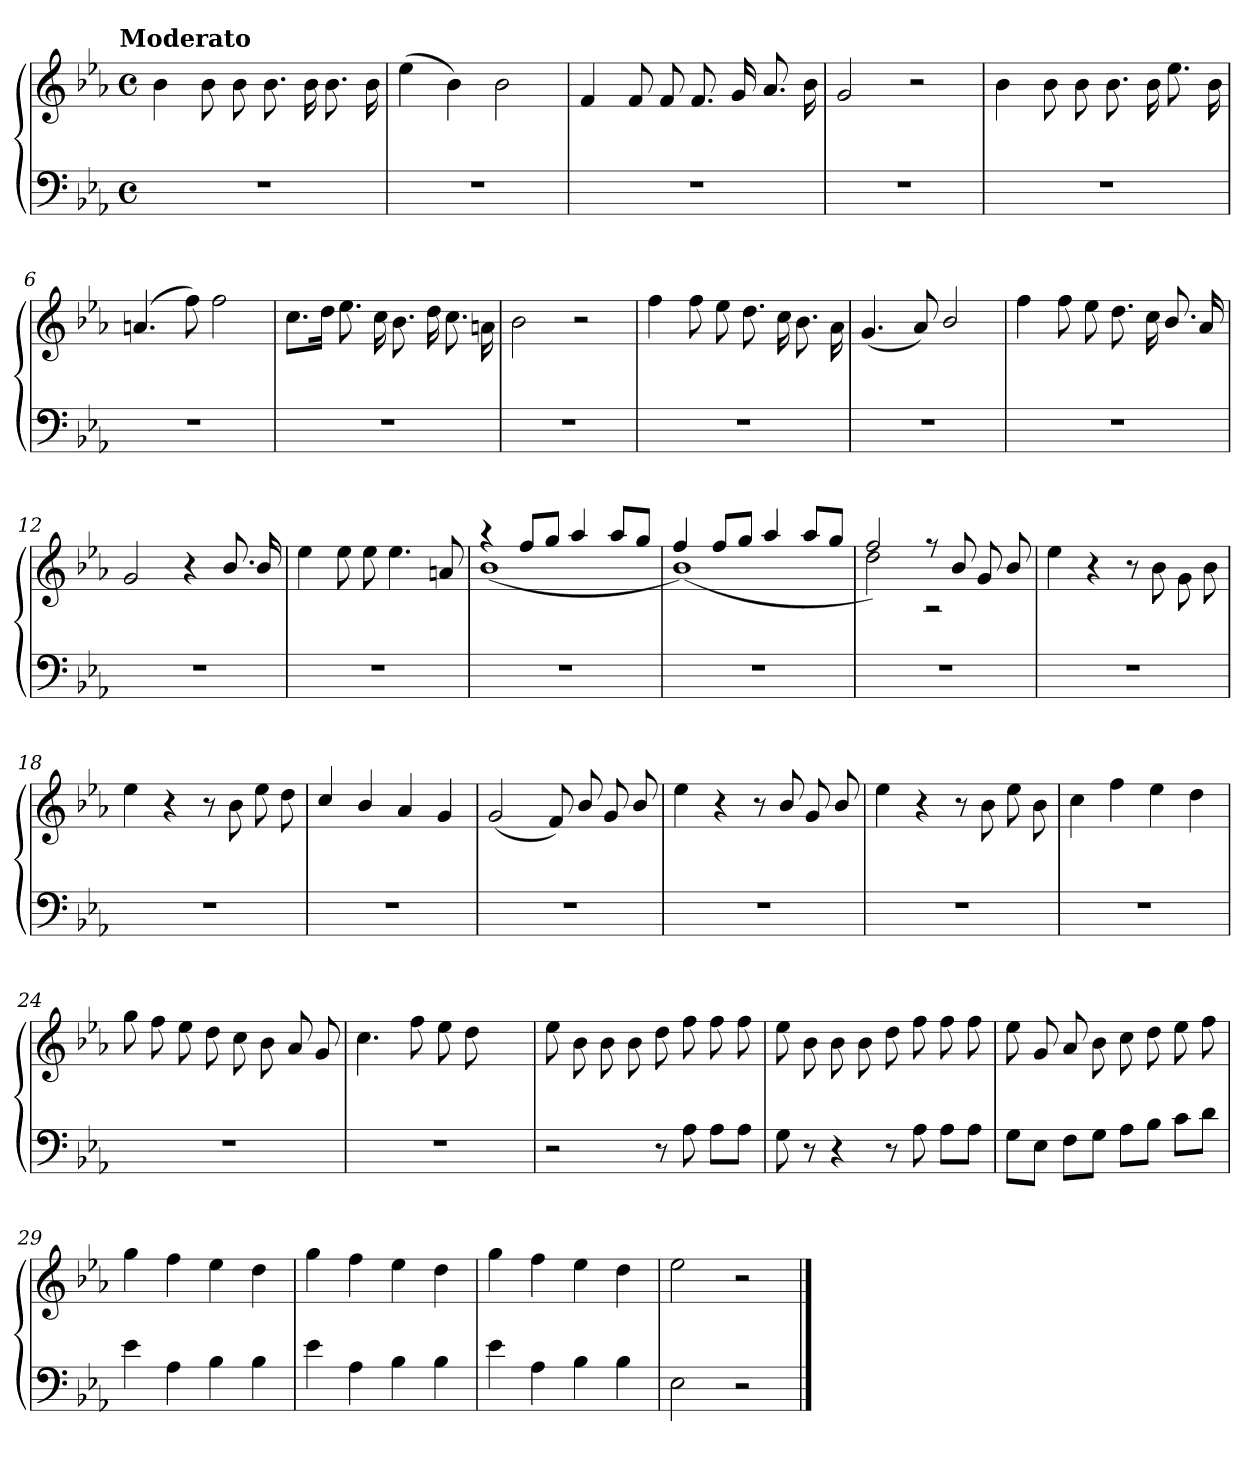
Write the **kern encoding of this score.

**kern	**kern
*part1	*part1
*staff2	*staff1
*clefF4	*clefG2
*k[b-e-a-]	*k[b-e-a-]
!!LO:TX:omd:t=Moderato
*M4/4	*M4/4
*met(c)	*met(c)
*MM114	*MM114
=1	=1
1r	4b-\
.	8b-\
.	8b-\
.	8.b-\
.	16b-\
.	8.b-\
.	16b-\
=2	=2
1r	(>4ee-\
.	4b-\)
.	2b-\
=3	=3
1r	4f/
.	8f/
.	8f/
.	8.f/
.	16g/
.	8.a-/
.	16b-\
=4	=4
1r	2g/
.	2r
!!LO:LB:g=z
=5	=5
1r	4b-\
.	8b-\
.	8b-\
.	8.b-\
.	16b-\
.	8.ee-\
.	16b-\
=6	=6
1r	(>4.an/
.	8ff\)
.	2ff\
=7	=7
1r	8.cc\L
.	16dd\Jk
.	8.ee-\
.	16cc\
.	8.b-\
.	16dd\
.	8.cc\
.	16an\
=8	=8
1r	2b-\
.	2r
!!LO:LB:g=z
=9	=9
1r	4ff\
.	8ff\
.	8ee-\
.	8.dd\
.	16cc\
.	8.b-\
.	16a-\
=10	=10
1r	(<4.g/
.	8a-/)
.	2b-/
=11	=11
1r	4ff\
.	8ff\
.	8ee-\
.	8.dd\
.	16cc\
.	8.b-/
.	16a-/
=12	=12
1r	2g/
.	4r
.	8.b-/
.	16b-/
!!LO:LB:g=z
=13	=13
1r	4ee-\
.	8ee-\
.	8ee-\
.	4.ee-\
.	8an/
=14	=14
*	*^
1r	4r	(<1b-
.	8ff/L	.
.	8gg/J	.
.	4aa-/	.
.	8aa-/L	.
.	8gg/J	.
=15	=15	=15
1r	4ff/	(<1b-)
.	8ff/L	.
.	8gg/J	.
.	4aa-/	.
.	8aa-/L	.
.	8gg/J	.
=16	=16	=16
1r	2ff/)	2dd\
.	8r	2r
.	8b-/	.
.	8g/	.
.	8b-/	.
*	*v	*v
!!LO:LB:g=z
=17	=17
1r	4ee-\
.	4r
.	8r
.	8b-\
.	8g\
.	8b-\
=18	=18
1r	4ee-\
.	4r
.	8r
.	8b-\
.	8ee-\
.	8dd\
=19	=19
1r	4cc/
.	4b-/
.	4a-/
.	4g/
=20	=20
1r	(<2g/
.	8f/)
.	8b-/
.	8g/
.	8b-/
!!LO:LB:g=z
=21	=21
1r	4ee-\
.	4r
.	8r
.	8b-/
.	8g/
.	8b-/
=22	=22
1r	4ee-\
.	4r
.	8r
.	8b-\
.	8ee-\
.	8b-\
=23	=23
1r	4cc\
.	4ff\
.	4ee-\
.	4dd\
=24	=24
1r	8gg\
.	8ff\
.	8ee-\
.	8dd\
.	8cc\
.	8b-\
.	8a-/
.	8g/
!!LO:PB:g=z
=25	=25
1r	4.cc\
.	8ff\
.	8ee-\
.	8dd\
.	4ryy
=26	=26
2r	8ee-\
.	8b-\
.	8b-\
.	8b-\
8r	8dd\
8A-\	8ff\
8A-\L	8ff\
8A-\J	8ff\
=27	=27
8G\	8ee-\
8r	8b-\
4r	8b-\
.	8b-\
8r	8dd\
8A-\	8ff\
8A-\L	8ff\
8A-\J	8ff\
!!LO:LB:g=z
=28	=28
8G\L	8ee-\
8E-\J	8g/
8F\L	8a-/
8G\J	8b-\
8A-\L	8cc\
8B-\J	8dd\
8c\L	8ee-\
8d\J	8ff\
=29	=29
4e-\	4gg\
4A-\	4ff\
4B-\	4ee-\
4B-\	4dd\
=30	=30
4e-\	4gg\
4A-\	4ff\
4B-\	4ee-\
4B-\	4dd\
=31	=31
4e-\	4gg\
4A-\	4ff\
4B-\	4ee-\
4B-\	4dd\
=32	=32
2E-\	2ee-\
2r	2r
==	==
*-	*-
